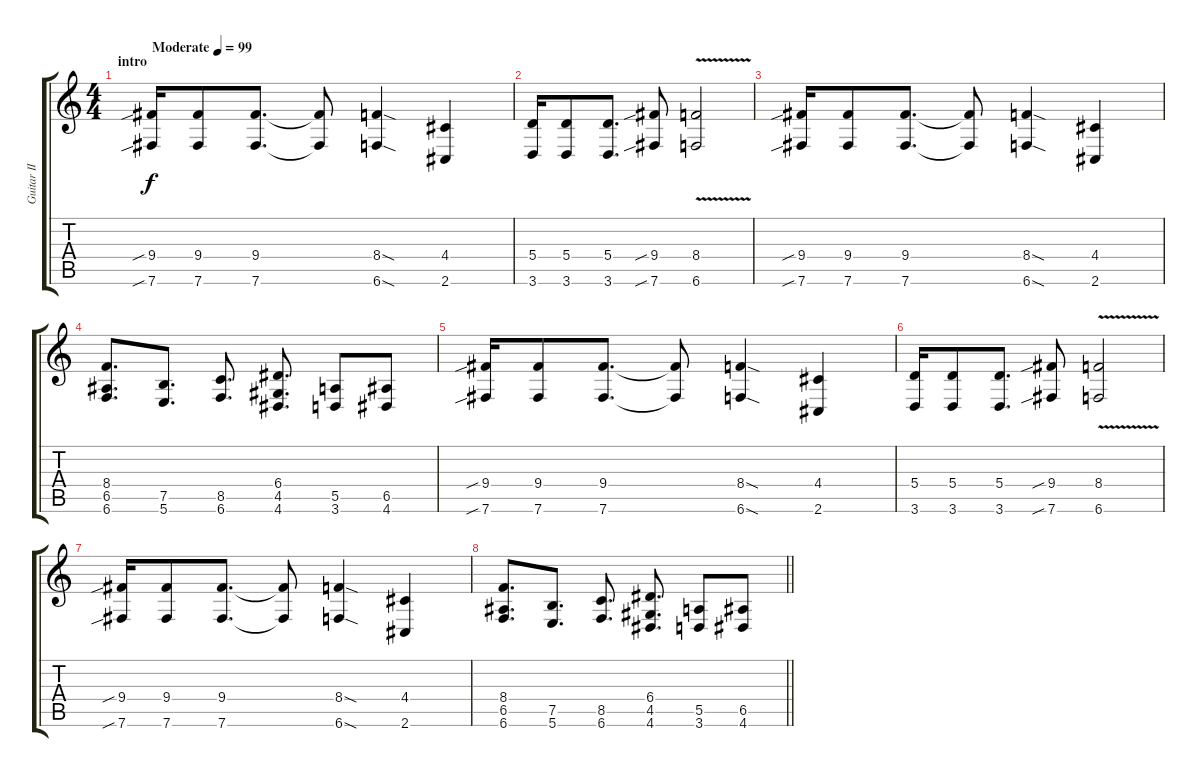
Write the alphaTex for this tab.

\track ("Guitar II" "Guitar II") {instrument distortionguitar}
\staff {score tabs}
\tuning (B3 Gb3 D3 A2 E2 B1) {hide}
\ts (4 4)
\section ("" "intro")
\tempo (99 "Moderate")
\clef g2
\ks c
(9.4{sib} 7.6{sib}).16{dy f instrument distortionguitar} (9.4 7.6).8 (9.4 7.6).8{d} (9.4{t} 7.6{t}).8 (8.4{sod} 6.6{sod}).4 (4.4 2.6).4 |
(5.4 3.6).16 (5.4 3.6).8 (5.4 3.6).8{d} (9.4{sib} 7.6{sib}).8 (8.4{v} 6.6{v}).2 |
(9.4{sib} 7.6{sib}).16 (9.4 7.6).8 (9.4 7.6).8{d} (9.4{t} 7.6{t}).8 (8.4{sod} 6.6{sod}).4 (4.4 2.6).4 |
(8.4 6.5 6.6).8{d} (7.5 5.6).8{d} (8.5 6.6).8{d} (6.4 4.5 4.6).8{d} (5.5 3.6).8 (6.5 4.6).8 |
(9.4{sib} 7.6{sib}).16 (9.4 7.6).8 (9.4 7.6).8{d} (9.4{t} 7.6{t}).8 (8.4{sod} 6.6{sod}).4 (4.4 2.6).4 |
(5.4 3.6).16 (5.4 3.6).8 (5.4 3.6).8{d} (9.4{sib} 7.6{sib}).8 (8.4{v} 6.6{v}).2 |
(9.4{sib} 7.6{sib}).16 (9.4 7.6).8 (9.4 7.6).8{d} (9.4{t} 7.6{t}).8 (8.4{sod} 6.6{sod}).4 (4.4 2.6).4 |
\barLineRight lightlight
(8.4 6.5 6.6).8{d} (7.5 5.6).8{d} (8.5 6.6).8{d} (6.4 4.5 4.6).8{d} (5.5 3.6).8 (6.5 4.6).8
